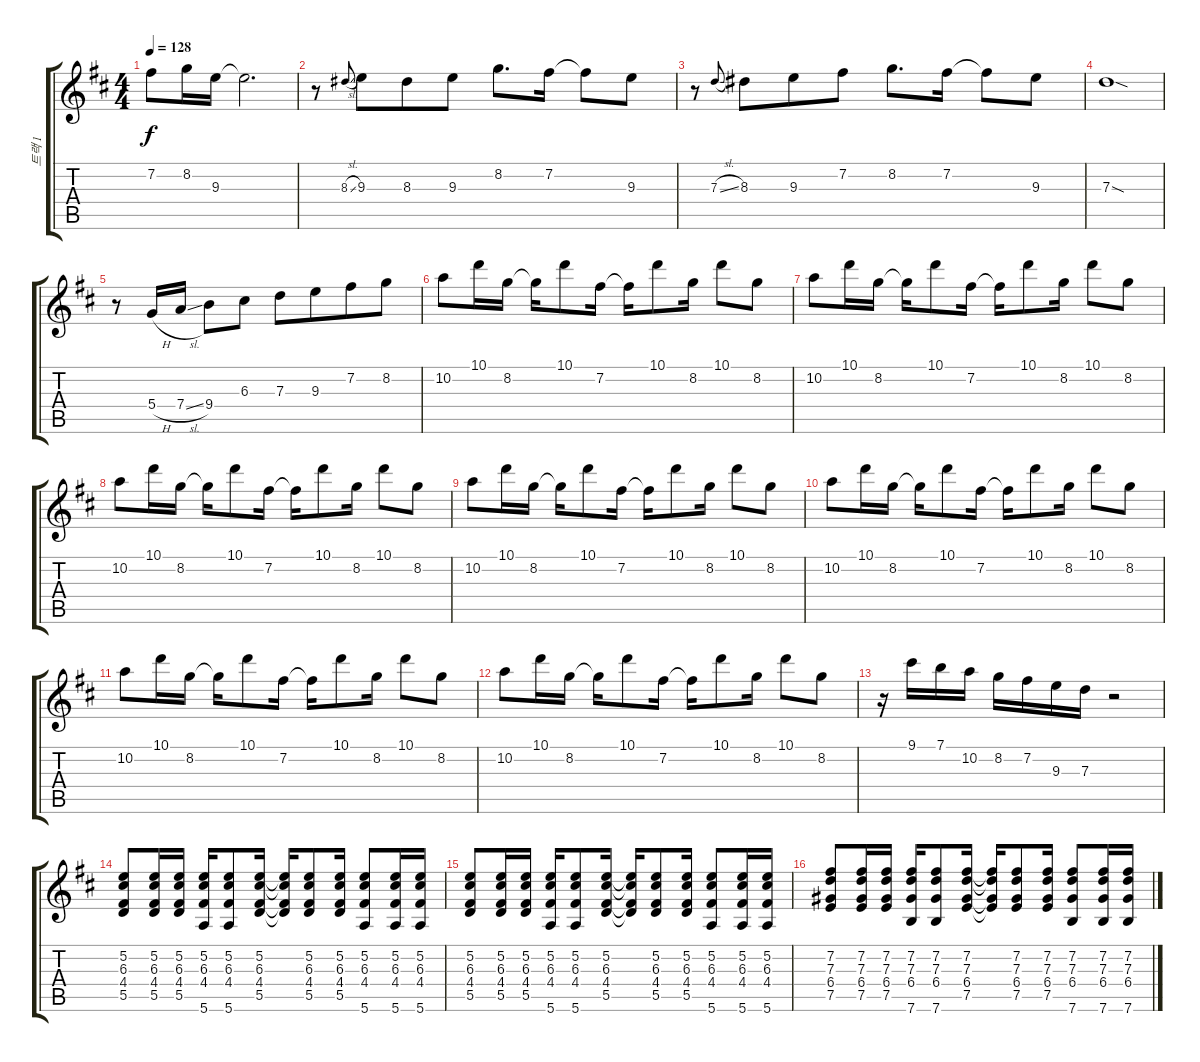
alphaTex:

\track ("트랙 1" "트랙 1") {instrument acousticguitarsteel}
\staff {score tabs}
\tuning (E4 B3 G3 D3 A2 E2) {hide}
\ts (4 4)
\tempo 128
\clef g2
\ks d
7.2.8{dy f} 8.2.16 9.3.16 9.3{t}.2{d} |
r.8 8.3{sl}.8{gr onbeat} 9.3.8{beam merge} 8.3.8 9.3.8 8.2.8{d} 7.2.16 7.2{t}.8 9.3.8 |
r.8 7.3{sl}.8{gr onbeat} 8.3.8{beam merge} 9.3.8 7.2.8 8.2.8{d} 7.2.16 7.2{t}.8 9.3.8 |
7.3{sod}.1 |
r.8 5.4{h}.16 7.4{sl}.16 9.4.8 6.3.8 7.3.8 9.3.8{beam merge} 7.2.8 8.2.8 |
10.2.8 10.1.16 8.2.16 8.2{t}.16 10.1.8 7.2.16 7.2{t}.16 10.1.8 8.2.16 10.1.8 8.2.8 |
10.2.8 10.1.16 8.2.16 8.2{t}.16 10.1.8 7.2.16 7.2{t}.16 10.1.8 8.2.16 10.1.8 8.2.8 |
10.2.8 10.1.16 8.2.16 8.2{t}.16 10.1.8 7.2.16 7.2{t}.16 10.1.8 8.2.16 10.1.8 8.2.8 |
10.2.8 10.1.16 8.2.16 8.2{t}.16 10.1.8 7.2.16 7.2{t}.16 10.1.8 8.2.16 10.1.8 8.2.8 |
10.2.8 10.1.16 8.2.16 8.2{t}.16 10.1.8 7.2.16 7.2{t}.16 10.1.8 8.2.16 10.1.8 8.2.8 |
10.2.8 10.1.16 8.2.16 8.2{t}.16 10.1.8 7.2.16 7.2{t}.16 10.1.8 8.2.16 10.1.8 8.2.8 |
10.2.8 10.1.16 8.2.16 8.2{t}.16 10.1.8 7.2.16 7.2{t}.16 10.1.8 8.2.16 10.1.8 8.2.8 |
r.16 9.1.16 7.1.16 10.2.16 8.2.16 7.2.16 9.3.16 7.3.16 r.2 |
(5.2 6.3 4.4 5.5).8 (5.2 6.3 4.4 5.5).16 (5.2 6.3 4.4 5.5).16 (5.2 6.3 4.4 5.6).16 (5.2 6.3 4.4 5.6).8 (5.2 6.3 4.4 5.5).16 (5.2{t} 6.3{t} 4.4{t} 5.5{t}).16 (5.2 6.3 4.4 5.5).8 (5.2 6.3 4.4 5.5).16 (5.2 6.3 4.4 5.6).8 (5.2 6.3 4.4 5.6).16 (5.2 6.3 4.4 5.6).16 |
(5.2 6.3 4.4 5.5).8 (5.2 6.3 4.4 5.5).16 (5.2 6.3 4.4 5.5).16 (5.2 6.3 4.4 5.6).16 (5.2 6.3 4.4 5.6).8 (5.2 6.3 4.4 5.5).16 (5.2{t} 6.3{t} 4.4{t} 5.5{t}).16 (5.2 6.3 4.4 5.5).8 (5.2 6.3 4.4 5.5).16 (5.2 6.3 4.4 5.6).8 (5.2 6.3 4.4 5.6).16 (5.2 6.3 4.4 5.6).16 |
(7.2 7.3 6.4 7.5).8{beam Up} (7.2 7.3 6.4 7.5).16{beam Up} (7.2 7.3 6.4 7.5).16{beam Up} (7.2 7.3 6.4 7.6).16 (7.2 7.3 6.4 7.6).8 (7.2 7.3 6.4 7.5).16 (7.2{t} 7.3{t} 6.4{t} 7.5{t}).16{beam Up} (7.2 7.3 6.4 7.5).8{beam Up} (7.2 7.3 6.4 7.5).16{beam Up} (7.2 7.3 6.4 7.6).8 (7.2 7.3 6.4 7.6).16 (7.2 7.3 6.4 7.6).16
